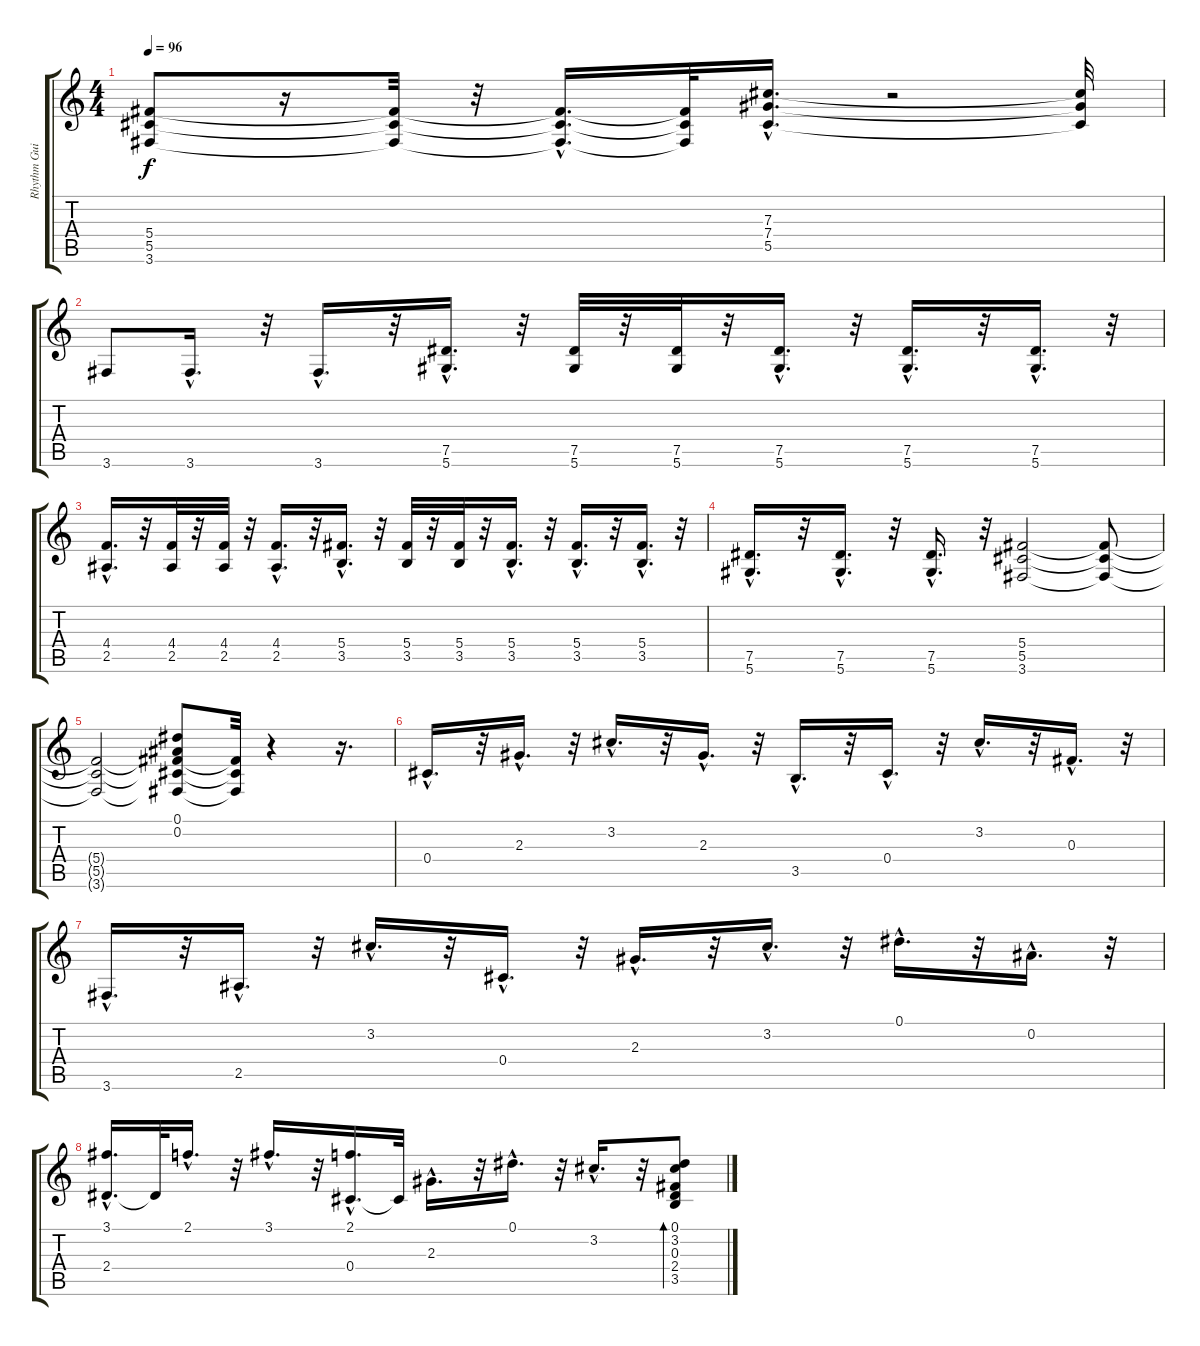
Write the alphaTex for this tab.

\track ("Rhythm Guitar" "Rhythm Gui") {instrument electricguitarclean}
\staff {score tabs}
\tuning (Eb4 Bb3 Gb3 Db3 Ab2 Eb2) {hide}
\ts (4 4)
\tempo 96
\clef g2
\ks c
(5.4 5.5 3.6).8{dy f} r.16 (5.4{t} 5.5{t} 3.6{t}).32 r.32 (5.4{hac t} 5.5{hac t} 3.6{hac t}).16{d} (5.4{t} 5.5{t} 3.6{t}).32 (7.3{hac} 7.4{hac} 5.5{hac}).16{d} r.2 (7.3{t} 7.4{t} 5.5{t}).32 |
3.6.8 3.6{hac}.16{d} r.32 3.6{hac}.16{d} r.32 (7.5{hac} 5.6{hac}).16{d} r.32 (7.5 5.6).32 r.32 (7.5 5.6).32 r.32 (7.5{hac} 5.6{hac}).16{d} r.32 (7.5{hac} 5.6{hac}).16{d} r.32 (7.5{hac} 5.6{hac}).16{d} r.32 |
(4.4{hac} 2.5{hac}).16{d} r.32 (4.4 2.5).32 r.32 (4.4 2.5).32 r.32 (4.4{hac} 2.5{hac}).16{d} r.32 (5.4{hac} 3.5{hac}).16{d} r.32 (5.4 3.5).32 r.32 (5.4 3.5).32 r.32 (5.4{hac} 3.5{hac}).16{d} r.32 (5.4{hac} 3.5{hac}).16{d} r.32 (5.4{hac} 3.5{hac}).16{d} r.32 |
(7.5{hac} 5.6{hac}).16{d} r.32 (7.5{hac} 5.6{hac}).16{d} r.32 (7.5{hac} 5.6{hac}).16{d} r.32 (5.4 5.5 3.6).2 (5.4{t} 5.5{t} 3.6{t}).8 |
(5.4{t} 5.5{t} 3.6{t}).2 (0.1 0.2 5.4{t} 5.5{t} 3.6{t}).8 (5.4{t} 5.5{t} 3.6{t}).32 r.4 r.16{d} |
0.4{hac}.16{d instrument electricguitarclean} r.32 2.3{hac}.16{d} r.32 3.2{hac}.16{d} r.32 2.3{hac}.16{d} r.32 3.5{hac}.16{d} r.32 0.4{hac}.16{d} r.32 3.2{hac}.16{d} r.32 0.3{hac}.16{d} r.32 |
3.6{hac}.16{d} r.32 2.5{hac}.16{d} r.32 3.2{hac}.16{d} r.32 0.4{hac}.16{d} r.32 2.3{hac}.16{d} r.32 3.2{hac}.16{d} r.32 0.1{hac}.16{d} r.32 0.2{hac}.16{d} r.32 |
(3.1{hac} 2.4{hac}).16{d} 2.4{t}.32 2.1{hac}.16{d} r.32 3.1{hac}.16{d} r.32 (2.1{hac} 0.4{hac}).16{d} 0.4{t}.32 2.3{hac}.16{d} r.32 0.1{hac}.16{d} r.32 3.2{hac}.16{d} r.32 (0.1 3.2 0.3 2.4 3.5).8{bd 120}
